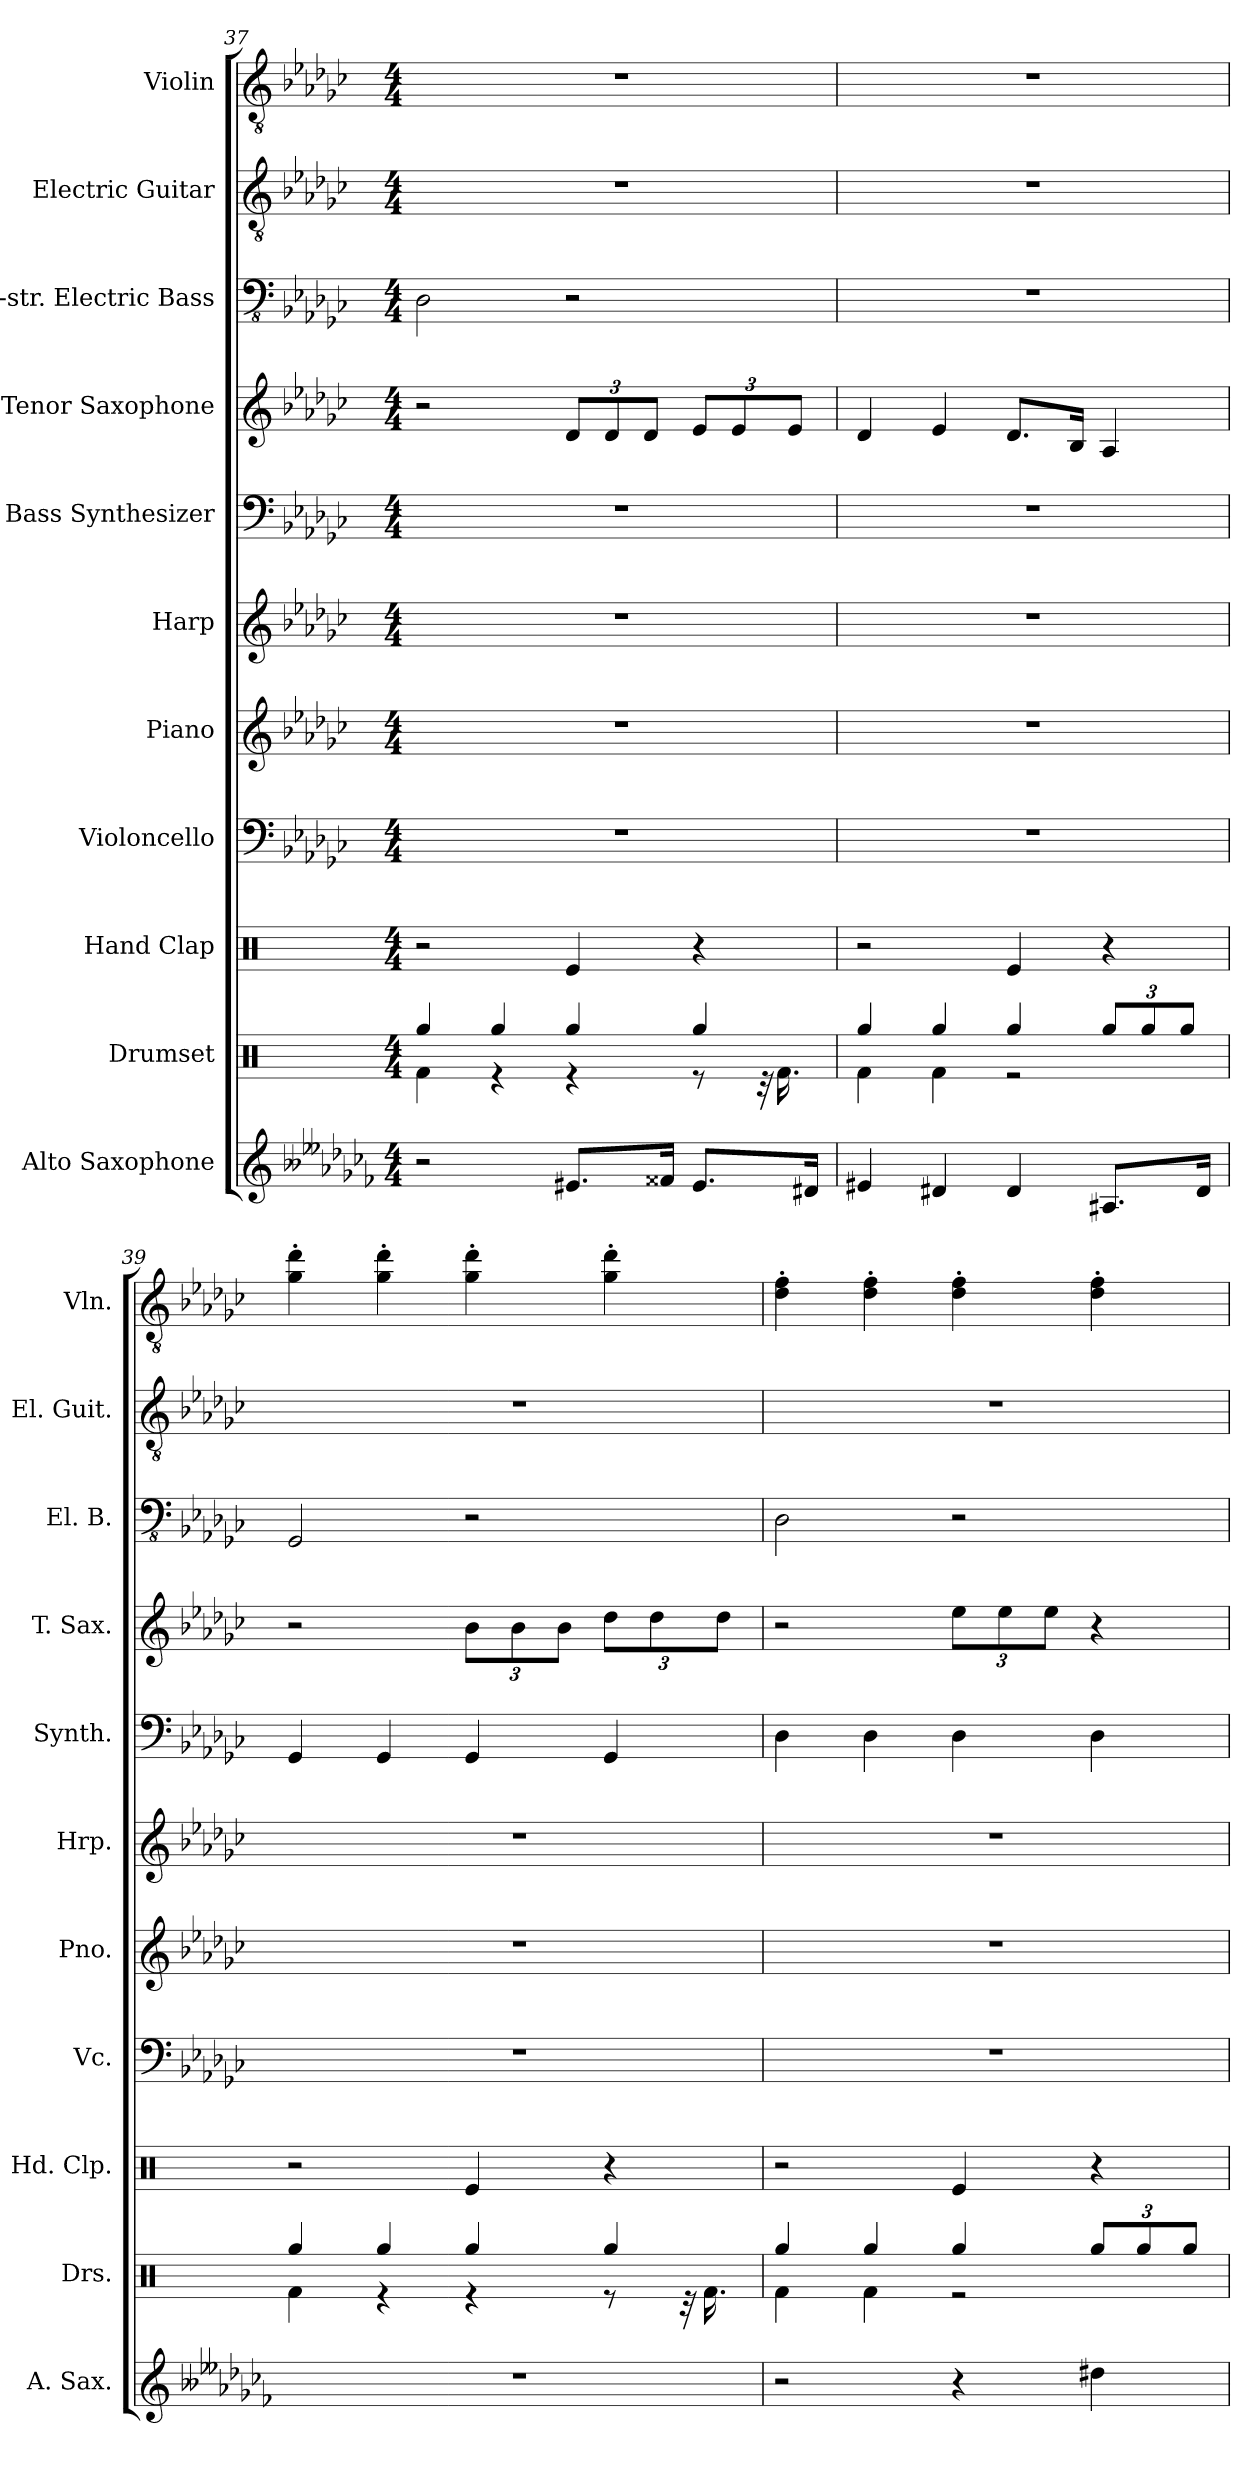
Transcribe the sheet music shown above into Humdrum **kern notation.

**kern	**kern	**kern	**kern	**kern	**kern	**kern	**kern	**kern	**kern	**kern
*part11	*part10	*part9	*part8	*part7	*part6	*part5	*part4	*part3	*part2	*part1
*staff11	*staff10	*staff9	*staff8	*staff7	*staff6	*staff5	*staff4	*staff3	*staff2	*staff1
*I"Alto Saxophone	*I"Drumset	*I"Hand Clap	*I"Violoncello	*I"Piano	*I"Harp	*I"Bass Synthesizer	*I"Tenor Saxophone	*I"5-str. Electric Bass	*I"Electric Guitar	*I"Violin
*I'A. Sax.	*I'Drs.	*I'Hd. Clp.	*I'Vc.	*I'Pno.	*I'Hrp.	*I'Synth.	*I'T. Sax.	*I'El. B.	*I'El. Guit.	*I'Vln.
*clefG2	*clefX	*clefX	*clefF4	*clefG2	*clefG2	*clefF4	*clefG2	*clefFv4	*clefGv2	*clefGv2
*ITrd5c9	*	*	*	*	*	*	*ITrd8c14	*	*	*
*k[b--e--a-d-g-c-f-]	*k[]	*k[]	*k[b-e-a-d-g-c-]	*k[b-e-a-d-g-c-]	*k[b-e-a-d-g-c-]	*k[b-e-a-d-g-c-]	*k[b-e-a-d-g-c-]	*k[b-e-a-d-g-c-]	*k[b-e-a-d-g-c-]	*k[b-e-a-d-g-c-]
*M4/4	*M4/4	*M4/4	*M4/4	*M4/4	*M4/4	*M4/4	*M4/4	*M4/4	*M4/4	*M4/4
=37	=37	=37	=37	=37	=37	=37	=37	=37	=37	=37
*	*^	*	*	*	*	*	*	*	*	*
2r	4Rgg/	4Rf\	2r	1r	1r	1r	1r	2r	2DD-\	1r	1r
.	4Rgg/	4r	.	.	.	.	.	.	.	.	.
*	*	*	*	*	*	*	*	*Xbrackettup	*	*	*
8.G#X/L	4Rgg/	4r	4Re/	.	.	.	.	12D-/L	2r	.	.
.	.	.	.	.	.	.	.	12D-/	.	.	.
.	.	.	.	.	.	.	.	12D-/J	.	.	.
16A#X/Jk	.	.	.	.	.	.	.	.	.	.	.
8.G#/L	4Rgg/	8r	4r	.	.	.	.	12E-/L	.	.	.
.	.	.	.	.	.	.	.	12E-/	.	.	.
.	.	32r	.	.	.	.	.	.	.	.	.
.	.	16.Rf\	.	.	.	.	.	.	.	.	.
.	.	.	.	.	.	.	.	12E-/J	.	.	.
16F#X/Jk	.	.	.	.	.	.	.	.	.	.	.
=38	=38	=38	=38	=38	=38	=38	=38	=38	=38	=38	=38
4G#X/	4Rgg/	4Rf\	2r	1r	1r	1r	1r	4D-/	1r	1r	1r
4F#X/	4Rgg/	4Rf\	.	.	.	.	.	4E-/	.	.	.
4F#/	4Rgg/	2r	4Re/	.	.	.	.	8.D-/L	.	.	.
.	.	.	.	.	.	.	.	16BB-/Jk	.	.	.
*	*Xbrackettup	*	*	*	*	*	*	*	*	*	*
8.C#X/L	12Rgg/L	.	4r	.	.	.	.	4AA-/	.	.	.
.	12Rgg/	.	.	.	.	.	.	.	.	.	.
.	12Rgg/J	.	.	.	.	.	.	.	.	.	.
16F#/Jk	.	.	.	.	.	.	.	.	.	.	.
!!LO:PB:g=z
=39	=39	=39	=39	=39	=39	=39	=39	=39	=39	=39	=39
1r	4Rgg/	4Rf\	2r	1r	1r	1r	4GG-/	2r	2GGG-/	1r	4g-\' 4dd-\'
.	4Rgg/	4r	.	.	.	.	4GG-/	.	.	.	4g-\' 4dd-\'
.	4Rgg/	4r	4Re/	.	.	.	4GG-/	12B-\L	2r	.	4g-\' 4dd-\'
.	.	.	.	.	.	.	.	12B-\	.	.	.
.	.	.	.	.	.	.	.	12B-\J	.	.	.
.	4Rgg/	8r	4r	.	.	.	4GG-/	12d-\L	.	.	4g-\' 4dd-\'
.	.	.	.	.	.	.	.	12d-\	.	.	.
.	.	32r	.	.	.	.	.	.	.	.	.
.	.	16.Rf\	.	.	.	.	.	.	.	.	.
.	.	.	.	.	.	.	.	12d-\J	.	.	.
=40	=40	=40	=40	=40	=40	=40	=40	=40	=40	=40	=40
2r	4Rgg/	4Rf\	2r	1r	1r	1r	4D-\	2r	2DD-\	1r	4d-\' 4f\'
.	4Rgg/	4Rf\	.	.	.	.	4D-\	.	.	.	4d-\' 4f\'
4r	4Rgg/	2r	4Re/	.	.	.	4D-\	12e-\L	2r	.	4d-\' 4f\'
.	.	.	.	.	.	.	.	12e-\	.	.	.
.	.	.	.	.	.	.	.	12e-\J	.	.	.
4f#X\	12Rgg/L	.	4r	.	.	.	4D-\	4r	.	.	4d-\' 4f\'
.	12Rgg/	.	.	.	.	.	.	.	.	.	.
.	12Rgg/J	.	.	.	.	.	.	.	.	.	.
*	*v	*v	*	*	*	*	*	*	*	*	*
=	=	=	=	=	=	=	=	=	=	=
*-	*-	*-	*-	*-	*-	*-	*-	*-	*-	*-
